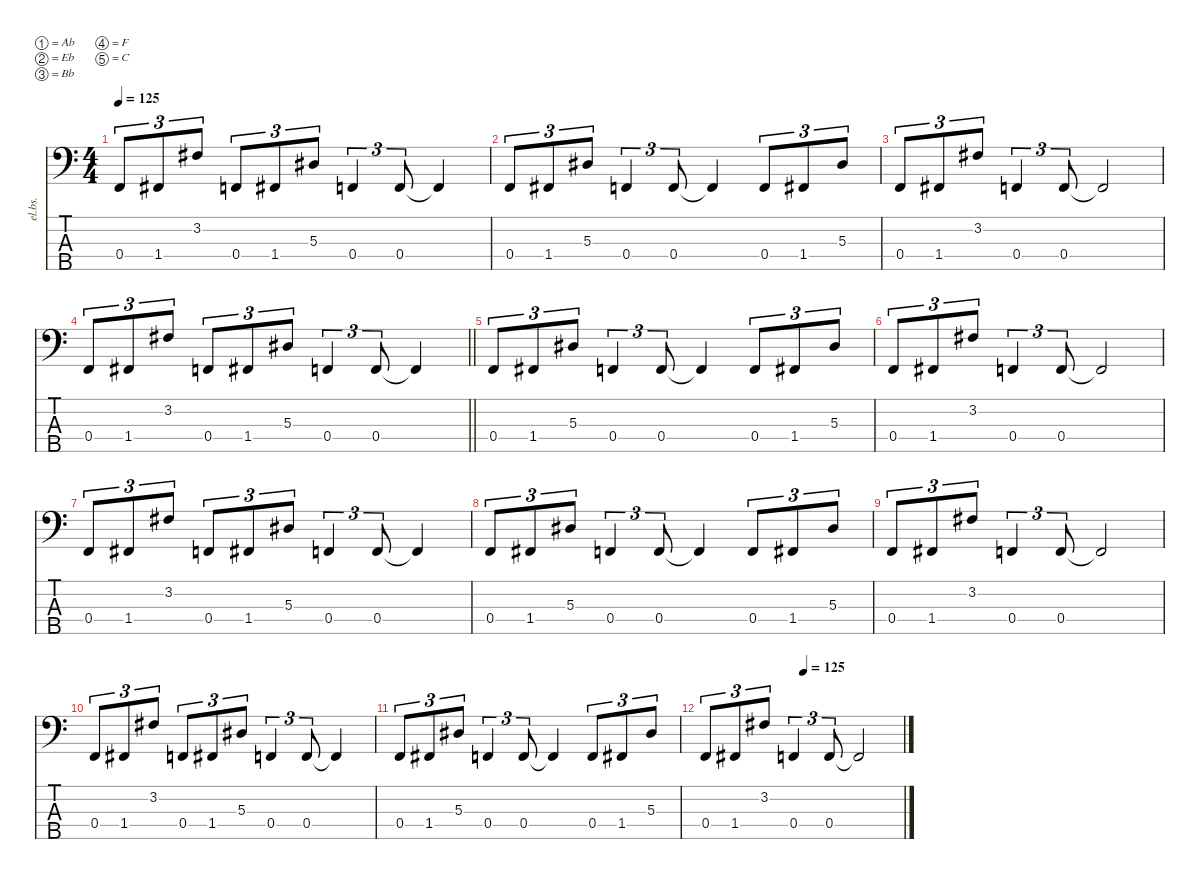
\defaultSystemsLayout 4
\hideDynamics
\bracketExtendMode nobrackets
\track ("(bass tone)" "el.bs.") {instrument electricbasspick}
\staff {score tabs}
\tuning (Ab2 Eb2 Bb1 F1 C1)
\ts (4 4)
\tempo 125
\clef f4
\ks c
0.4.8{tu (3 2) dy f} 1.4{acc #}.8{tu (3 2)} 3.2{acc #}.8{tu (3 2)} 0.4.8{tu (3 2)} 1.4{acc #}.8{tu (3 2)} 5.3{acc #}.8{tu (3 2)} 0.4.4{tu (3 2)} 0.4.8{tu (3 2)} 0.4{t}.4 |
0.4.8{tu (3 2)} 1.4{acc #}.8{tu (3 2)} 5.3{acc #}.8{tu (3 2)} 0.4.4{tu (3 2)} 0.4.8{tu (3 2)} 0.4{t}.4 0.4.8{tu (3 2)} 1.4{acc #}.8{tu (3 2)} 5.3{acc #}.8{tu (3 2)} |
0.4.8{tu (3 2)} 1.4{acc #}.8{tu (3 2)} 3.2{acc #}.8{tu (3 2)} 0.4.4{tu (3 2)} 0.4.8{tu (3 2)} 0.4{t}.2 |
\barLineRight lightlight
0.4.8{tu (3 2)} 1.4{acc #}.8{tu (3 2)} 3.2{acc #}.8{tu (3 2)} 0.4.8{tu (3 2)} 1.4{acc #}.8{tu (3 2)} 5.3{acc #}.8{tu (3 2)} 0.4.4{tu (3 2)} 0.4.8{tu (3 2)} 0.4{t}.4 |
0.4.8{tu (3 2)} 1.4{acc #}.8{tu (3 2)} 5.3{acc #}.8{tu (3 2)} 0.4.4{tu (3 2)} 0.4.8{tu (3 2)} 0.4{t}.4 0.4.8{tu (3 2)} 1.4{acc #}.8{tu (3 2)} 5.3{acc #}.8{tu (3 2)} |
0.4.8{tu (3 2)} 1.4{acc #}.8{tu (3 2)} 3.2{acc #}.8{tu (3 2)} 0.4.4{tu (3 2)} 0.4.8{tu (3 2)} 0.4{t}.2 |
0.4.8{tu (3 2)} 1.4{acc #}.8{tu (3 2)} 3.2{acc #}.8{tu (3 2)} 0.4.8{tu (3 2)} 1.4{acc #}.8{tu (3 2)} 5.3{acc #}.8{tu (3 2)} 0.4.4{tu (3 2)} 0.4.8{tu (3 2)} 0.4{t}.4 |
0.4.8{tu (3 2)} 1.4{acc #}.8{tu (3 2)} 5.3{acc #}.8{tu (3 2)} 0.4.4{tu (3 2)} 0.4.8{tu (3 2)} 0.4{t}.4 0.4.8{tu (3 2)} 1.4{acc #}.8{tu (3 2)} 5.3{acc #}.8{tu (3 2)} |
0.4.8{tu (3 2)} 1.4{acc #}.8{tu (3 2)} 3.2{acc #}.8{tu (3 2)} 0.4.4{tu (3 2)} 0.4.8{tu (3 2)} 0.4{t}.2 |
0.4.8{tu (3 2)} 1.4{acc #}.8{tu (3 2)} 3.2{acc #}.8{tu (3 2)} 0.4.8{tu (3 2)} 1.4{acc #}.8{tu (3 2)} 5.3{acc #}.8{tu (3 2)} 0.4.4{tu (3 2)} 0.4.8{tu (3 2)} 0.4{t}.4 |
0.4.8{tu (3 2)} 1.4{acc #}.8{tu (3 2)} 5.3{acc #}.8{tu (3 2)} 0.4.4{tu (3 2)} 0.4.8{tu (3 2)} 0.4{t}.4 0.4.8{tu (3 2)} 1.4{acc #}.8{tu (3 2)} 5.3{acc #}.8{tu (3 2)} |
\tempo (125 0.5)
0.4.8{tu (3 2)} 1.4{acc #}.8{tu (3 2)} 3.2{acc #}.8{tu (3 2)} 0.4.4{tu (3 2)} 0.4.8{tu (3 2)} 0.4{t}.2
